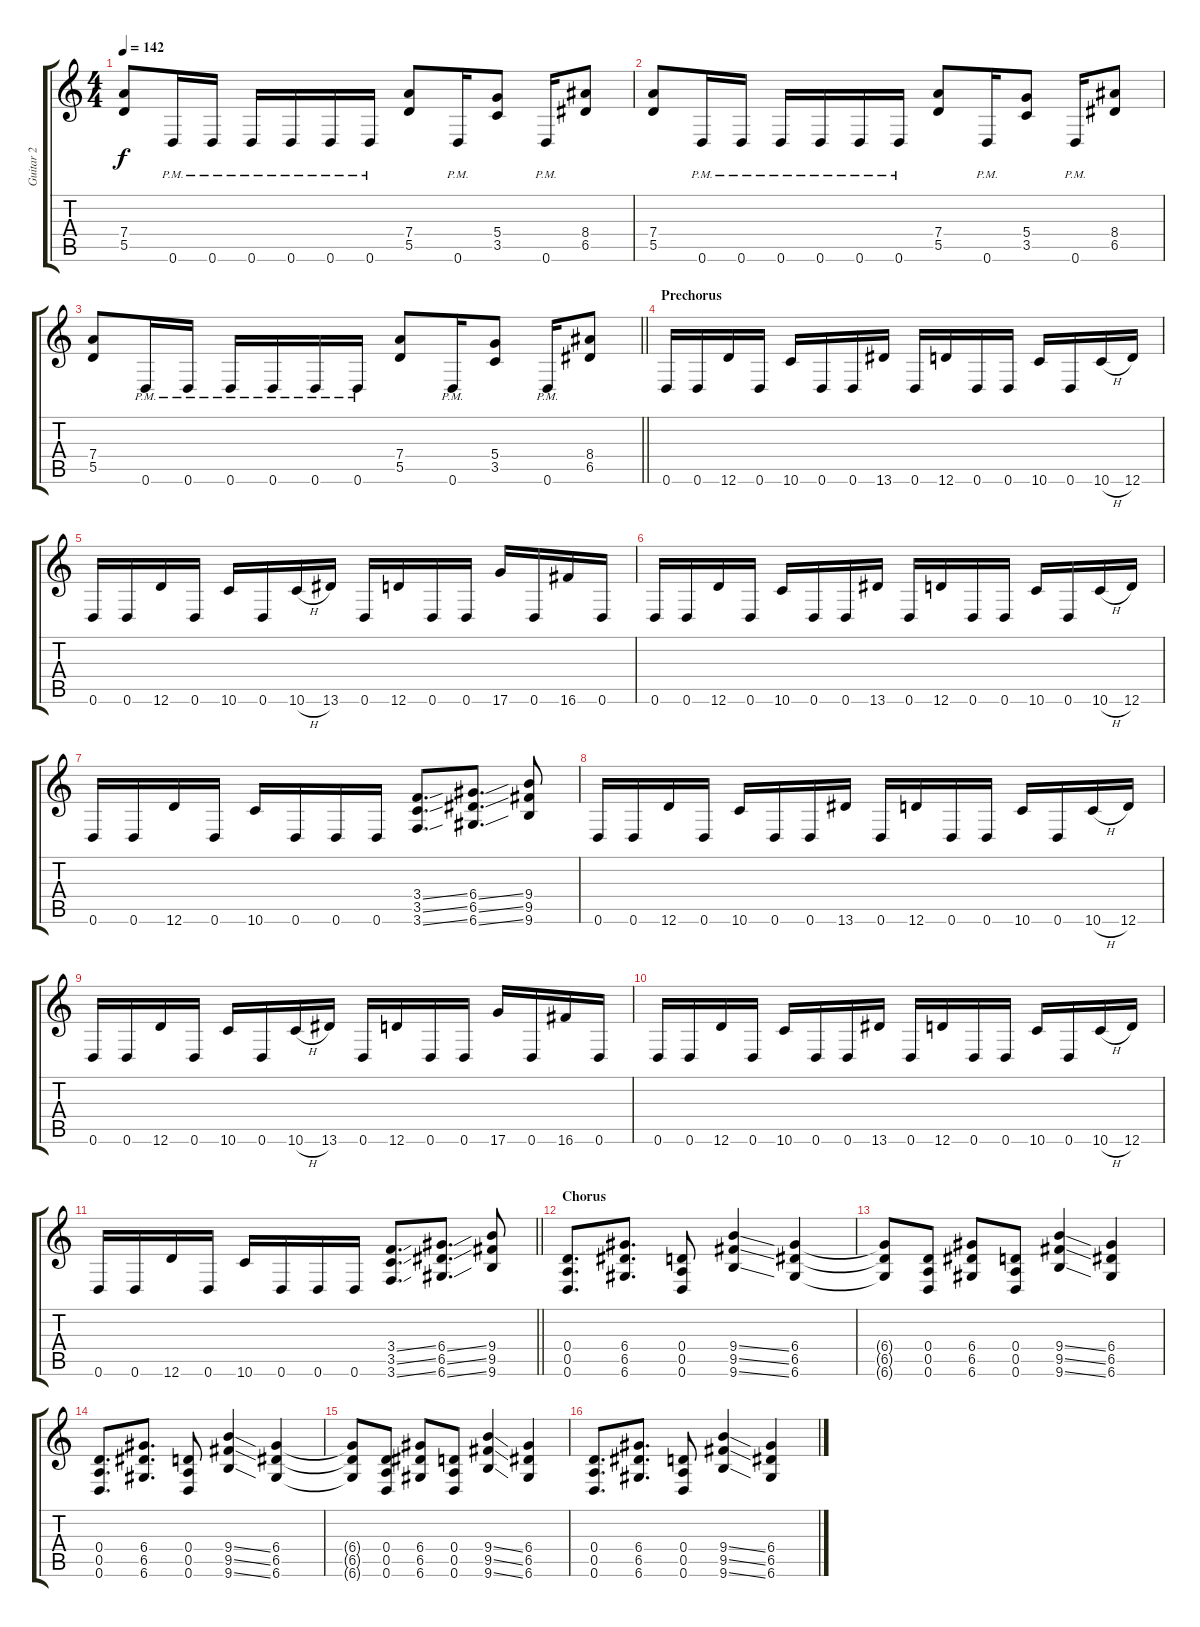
\track ("Guitar 2" "Guitar 2") {instrument electricguitarjazz}
\staff {score tabs}
\tuning (E4 B3 G3 D3 A2 D2) {hide}
\ts (4 4)
\tempo 142
\clef g2
\ks c
(7.4 5.5).8{dy f} 0.6{pm}.16 0.6{pm}.16 0.6{pm}.16 0.6{pm}.16 0.6{pm}.16 0.6{pm}.16 (7.4 5.5).8 0.6{pm}.16 (5.4 3.5).8 0.6{pm}.16 (8.4 6.5).8 |
(7.4 5.5).8 0.6{pm}.16 0.6{pm}.16 0.6{pm}.16 0.6{pm}.16 0.6{pm}.16 0.6{pm}.16 (7.4 5.5).8 0.6{pm}.16 (5.4 3.5).8 0.6{pm}.16 (8.4 6.5).8 |
\barLineRight lightlight
(7.4 5.5).8 0.6{pm}.16 0.6{pm}.16 0.6{pm}.16 0.6{pm}.16 0.6{pm}.16 0.6{pm}.16 (7.4 5.5).8 0.6{pm}.16 (5.4 3.5).8 0.6{pm}.16 (8.4 6.5).8 |
\section ("" "Prechorus")
0.6.16 0.6.16 12.6.16 0.6.16 10.6.16 0.6.16 0.6.16 13.6.16 0.6.16 12.6.16 0.6.16 0.6.16 10.6.16 0.6.16 10.6{h}.16 12.6.16 |
0.6.16 0.6.16 12.6.16 0.6.16 10.6.16 0.6.16 10.6{h}.16 13.6.16 0.6.16 12.6.16 0.6.16 0.6.16 17.6.16 0.6.16 16.6.16 0.6.16 |
0.6.16 0.6.16 12.6.16 0.6.16 10.6.16 0.6.16 0.6.16 13.6.16 0.6.16 12.6.16 0.6.16 0.6.16 10.6.16 0.6.16 10.6{h}.16 12.6.16 |
0.6.16 0.6.16 12.6.16 0.6.16 10.6.16 0.6.16 0.6.16 0.6.16 (3.4{ss} 3.5{ss} 3.6{ss}).8{d} (6.4{ss} 6.5{ss} 6.6{ss}).8{d} (9.4 9.5 9.6).8 |
0.6.16 0.6.16 12.6.16 0.6.16 10.6.16 0.6.16 0.6.16 13.6.16 0.6.16 12.6.16 0.6.16 0.6.16 10.6.16 0.6.16 10.6{h}.16 12.6.16 |
0.6.16 0.6.16 12.6.16 0.6.16 10.6.16 0.6.16 10.6{h}.16 13.6.16 0.6.16 12.6.16 0.6.16 0.6.16 17.6.16 0.6.16 16.6.16 0.6.16 |
0.6.16 0.6.16 12.6.16 0.6.16 10.6.16 0.6.16 0.6.16 13.6.16 0.6.16 12.6.16 0.6.16 0.6.16 10.6.16 0.6.16 10.6{h}.16 12.6.16 |
\barLineRight lightlight
0.6.16 0.6.16 12.6.16 0.6.16 10.6.16 0.6.16 0.6.16 0.6.16 (3.4{ss} 3.5{ss} 3.6{ss}).8{d} (6.4{ss} 6.5{ss} 6.6{ss}).8{d} (9.4 9.5 9.6).8 |
\section ("" "Chorus")
(0.4 0.5 0.6).8{d} (6.4 6.5 6.6).8{d} (0.4 0.5 0.6).8 (9.4{ss} 9.5{ss} 9.6{ss}).4 (6.4 6.5 6.6).4 |
(6.4{t} 6.5{t} 6.6{t}).8 (0.4 0.5 0.6).8 (6.4 6.5 6.6).8 (0.4 0.5 0.6).8 (9.4{ss} 9.5{ss} 9.6{ss}).4 (6.4 6.5 6.6).4 |
(0.4 0.5 0.6).8{d} (6.4 6.5 6.6).8{d} (0.4 0.5 0.6).8 (9.4{ss} 9.5{ss} 9.6{ss}).4 (6.4 6.5 6.6).4 |
(6.4{t} 6.5{t} 6.6{t}).8 (0.4 0.5 0.6).8 (6.4 6.5 6.6).8 (0.4 0.5 0.6).8 (9.4{ss} 9.5{ss} 9.6{ss}).4 (6.4 6.5 6.6).4 |
(0.4 0.5 0.6).8{d} (6.4 6.5 6.6).8{d} (0.4 0.5 0.6).8 (9.4{ss} 9.5{ss} 9.6{ss}).4 (6.4 6.5 6.6).4
